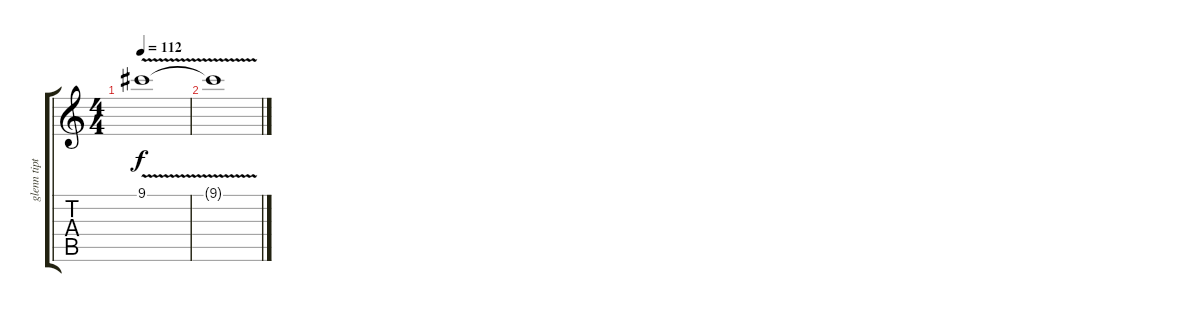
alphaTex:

\track ("glenn tipton" "glenn tipt") {instrument distortionguitar}
\staff {score tabs}
\tuning (E4 B3 G3 D3 A2 E2) {hide}
\ts (4 4)
\tempo 112
\clef g2
\ks c
9.1{v}.1{dy f} |
9.1{t}.1
